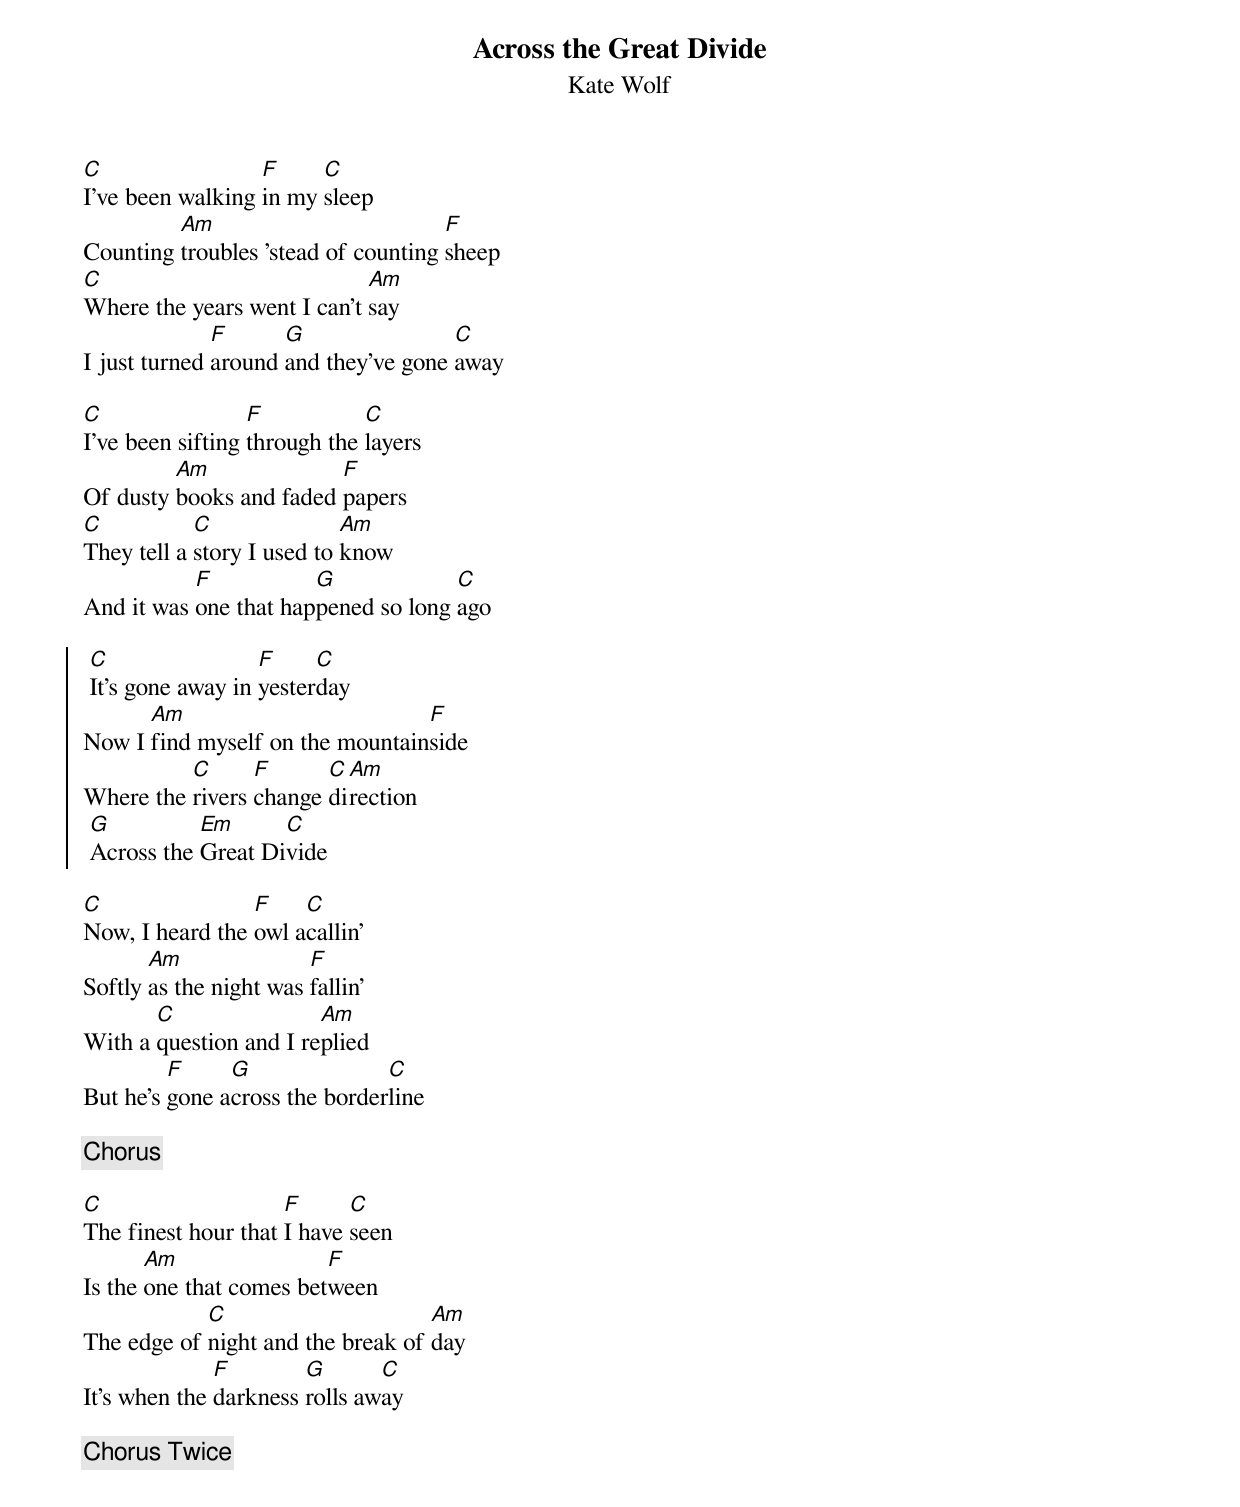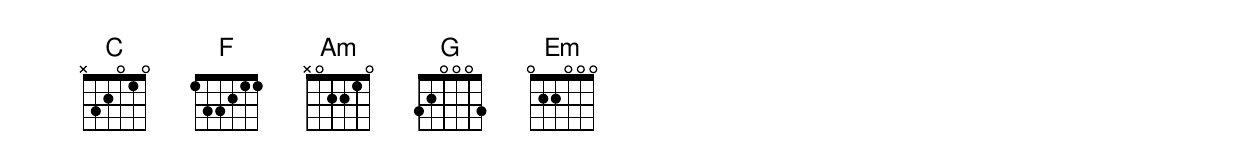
{t:Across the Great Divide}
{st:Kate Wolf}

[C]I've been walking [F]in my [C]sleep
Counting [Am]troubles 'stead of counting [F]sheep
[C]Where the years went I can't [Am]say
I just turned [F]around [G]and they've gone [C]away

[C]I've been sifting [F]through the [C]layers
Of dusty [Am]books and faded [F]papers
[C]They tell a [C]story I used to [Am]know
And it was [F]one that hap[G]pened so long [C]ago

{soc}
 [C]It's gone away in [F]yester[C]day
Now I [Am]find myself on the mountain[F]side
Where the [C]rivers [F]change [C]di[Am]rection
 [G]Across the [Em]Great Di[C]vide
{eoc}

[C]Now, I heard the [F]owl a[C]callin'
Softly [Am]as the night was [F]fallin'
With a [C]question and I re[Am]plied
But he's [F]gone a[G]cross the border[C]line

{c:Chorus}

[C]The finest hour that [F]I have [C]seen
Is the [Am]one that comes bet[F]ween
The edge of [C]night and the break of [Am]day
It's when the [F]darkness [G]rolls aw[C]ay

{c:Chorus Twice}

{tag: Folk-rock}

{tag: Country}
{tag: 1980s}

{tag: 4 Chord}
